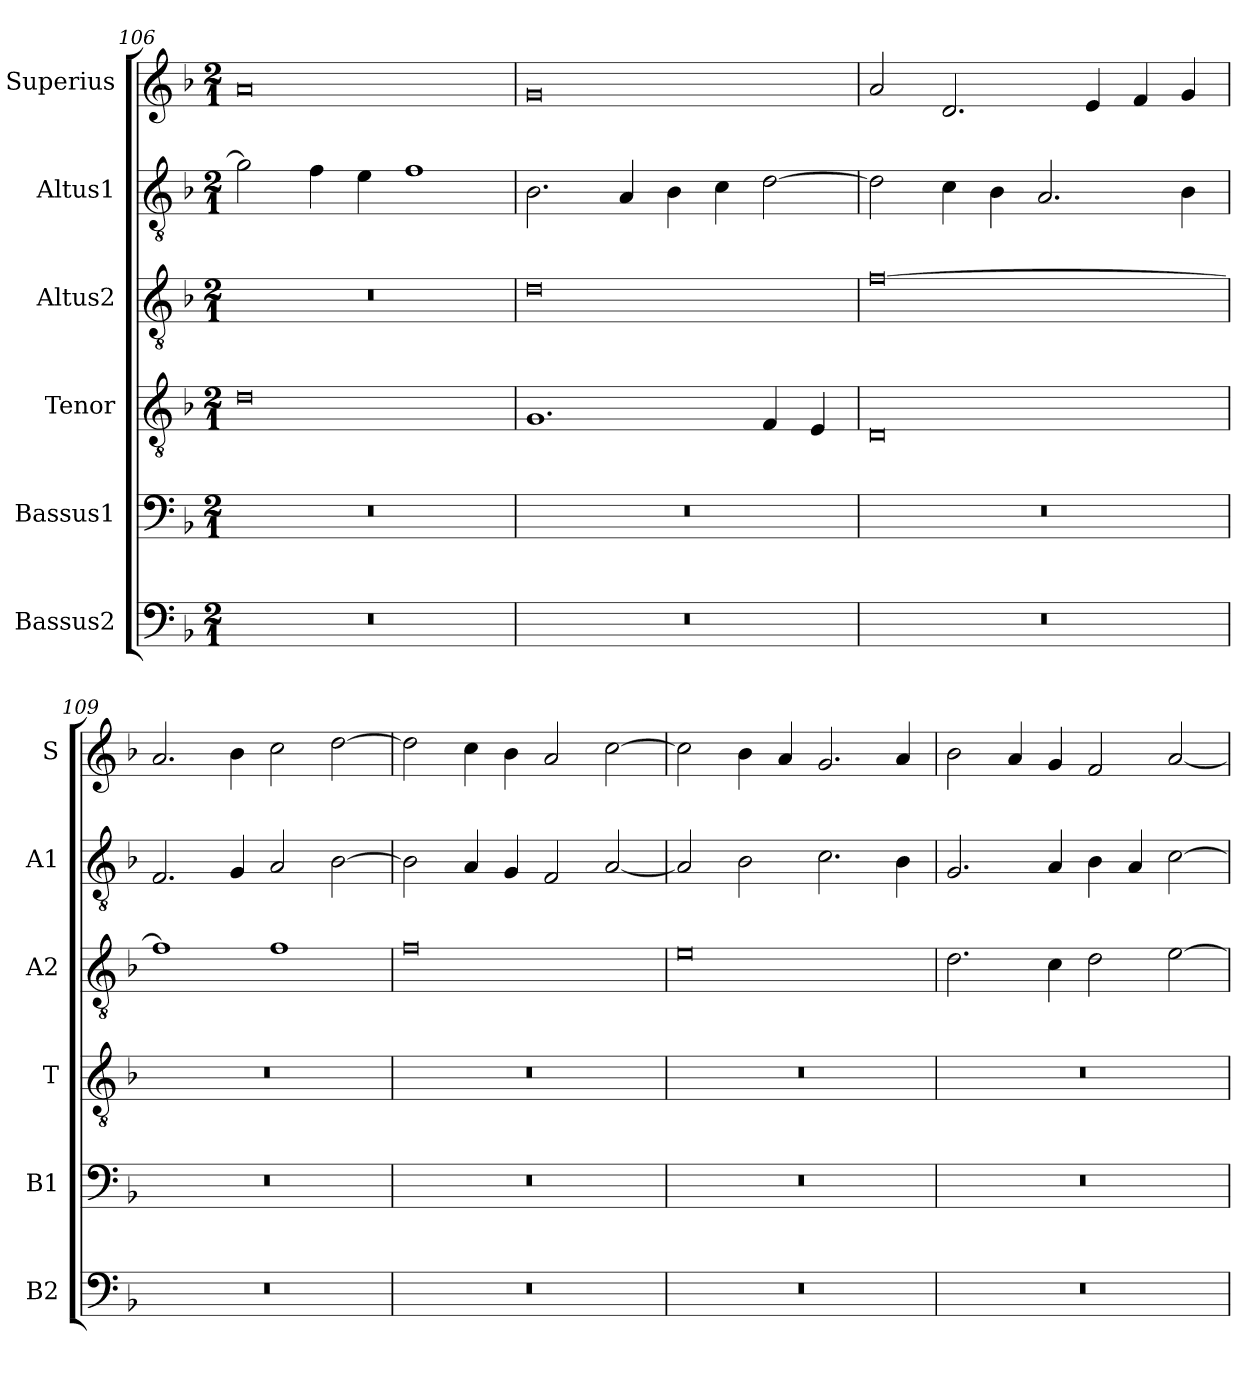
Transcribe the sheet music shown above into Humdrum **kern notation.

**kern	**kern	**kern	**kern	**kern	**kern
*part6	*part5	*part4	*part3	*part2	*part1
*staff6	*staff5	*staff4	*staff3	*staff2	*staff1
*I"Bassus2	*I"Bassus1	*I"Tenor	*I"Altus2	*I"Altus1	*I"Superius
*I'B2	*I'B1	*I'T	*I'A2	*I'A1	*I'S
*clefF4	*clefF4	*clefGv2	*clefGv2	*clefGv2	*clefG2
*k[b-]	*k[b-]	*k[b-]	*k[b-]	*k[b-]	*k[b-]
*M2/1	*M2/1	*M2/1	*M2/1	*M2/1	*M2/1
=106	=106	=106	=106	=106	=106
0r	0r	0d	0r	2g\]	0a
.	.	.	.	4f\	.
.	.	.	.	4e\	.
.	.	.	.	1f	.
=107	=107	=107	=107	=107	=107
0r	0r	1.G	0d	2.B-\	0g
.	.	.	.	4A/	.
.	.	.	.	4B-\	.
.	.	.	.	4c\	.
.	.	4F/	.	[2d\	.
.	.	4E/	.	.	.
=108	=108	=108	=108	=108	=108
0r	0r	0D	[0f	2d\]	2a/
.	.	.	.	4c\	2.d/
.	.	.	.	4B-\	.
.	.	.	.	2.A/	.
.	.	.	.	.	4e/
.	.	.	.	.	4f/
.	.	.	.	4B-\	4g/
=109	=109	=109	=109	=109	=109
0r	0r	0r	1f]	2.F/	2.a/
.	.	.	.	4G/	4b-\
.	.	.	1f	2A/	2cc\
.	.	.	.	[2B-\	[2dd\
=110	=110	=110	=110	=110	=110
0r	0r	0r	0f	2B-\]	2dd\]
.	.	.	.	4A/	4cc\
.	.	.	.	4G/	4b-\
.	.	.	.	2F/	2a/
.	.	.	.	[2A/	[2cc\
=111	=111	=111	=111	=111	=111
0r	0r	0r	0e	2A/]	2cc\]
.	.	.	.	2B-\	4b-\
.	.	.	.	.	4a/
.	.	.	.	2.c\	2.g/
.	.	.	.	4B-\	4a/
=112	=112	=112	=112	=112	=112
0r	0r	0r	2.d\	2.G/	2b-\
.	.	.	.	.	4a/
.	.	.	4c\	4A/	4g/
.	.	.	2d\	4B-\	2f/
.	.	.	.	4A/	.
.	.	.	[2e\	[2c\	[2a/
=	=	=	=	=	=
*-	*-	*-	*-	*-	*-
